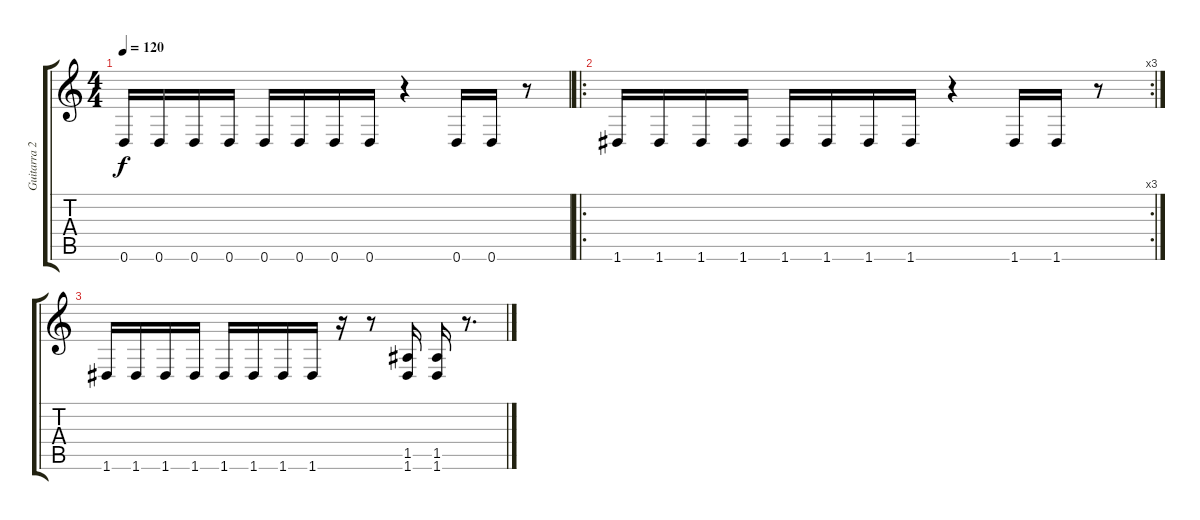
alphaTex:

\track ("Guitarra 2" "Guitarra 2") {instrument distortionguitar}
\staff {score tabs}
\tuning (E4 B3 G3 D3 A2 D2) {hide}
\ts (4 4)
\tempo 120
\clef g2
\ks c
0.6.16{dy f} 0.6.16 0.6.16 0.6.16 0.6.16 0.6.16 0.6.16 0.6.16 r.4 0.6.16 0.6.16 r.8 |
\ro
\rc 3
1.6.16 1.6.16 1.6.16 1.6.16 1.6.16 1.6.16 1.6.16 1.6.16 r.4 1.6.16 1.6.16 r.8 |
1.6.16 1.6.16 1.6.16 1.6.16 1.6.16 1.6.16 1.6.16 1.6.16 r.16 r.8 (1.5 1.6).16 (1.5 1.6).16 r.8{d}
